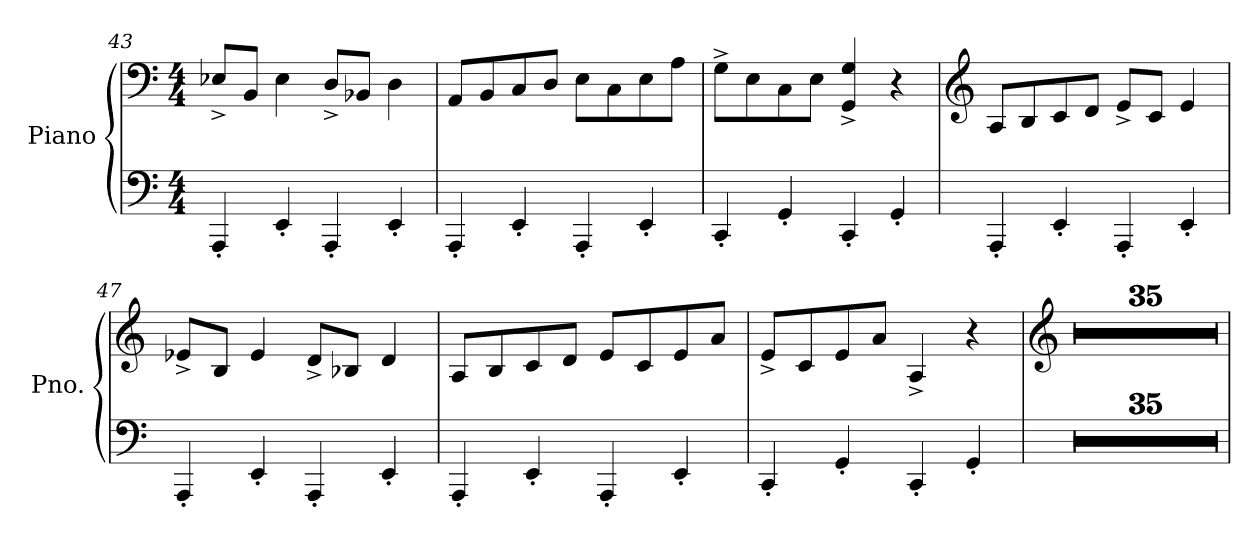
**kern	**kern
*part1	*part1
*staff2	*staff1
*I"Piano	*
*I'Pno.	*
*clefF4	*clefF4
*k[]	*k[]
*M4/4	*M4/4
=43	=43
4AAA'/	8E-X^/L
.	8BB/J
4EE'/	4E-\
4AAA'/	8D^/L
.	8BB-X/J
4EE'/	4D\
=44	=44
4AAA'/	8AA/L
.	8BB/
4EE'/	8C/
.	8D/J
4AAA'/	8E\L
.	8C\
4EE'/	8E\
.	8A\J
=45	=45
4CC'/	8G^\L
.	8E\
4GG'/	8C\
.	8E\J
4CC'/	4GG/^ 4G/^
4GG'/	4r
!!LO:LB:g=z
=46	=46
*	*clefG2
4AAA'/	8A/L
.	8B/
4EE'/	8c/
.	8d/J
4AAA'/	8e^/L
.	8c/J
4EE'/	4e/
=47	=47
4AAA'/	8e-X^/L
.	8B/J
4EE'/	4e-/
4AAA'/	8d^/L
.	8B-X/J
4EE'/	4d/
=48	=48
4AAA'/	8A/L
.	8B/
4EE'/	8c/
.	8d/J
4AAA'/	8e/L
.	8c/
4EE'/	8e/
.	8a/J
=49	=49
4CC'/	8e^/L
.	8c/
4GG'/	8e/
.	8a/J
4CC'/	4A^/
4GG'/	4r
=50	=50
*	*clefG2
1r	1r
=51	=51
1r	1r
=52	=52
1r	1r
=53	=53
1r	1r
=54	=54
1r	1r
!!LO:PB:g=z
=55	=55
1r	1r
=56	=56
1r	1r
=57	=57
1r	1r
=58	=58
1r	1r
=59	=59
1r	1r
=60	=60
1r	1r
=61	=61
1r	1r
=62	=62
1r	1r
=63	=63
1r	1r
=64	=64
1r	1r
=65	=65
1r	1r
=66	=66
1r	1r
=67	=67
1r	1r
=68	=68
1r	1r
=69	=69
1r	1r
=70	=70
1r	1r
=71	=71
1r	1r
=72	=72
1r	1r
=73	=73
1r	1r
!!LO:LB:g=z
=74	=74
1r	1r
=75	=75
1r	1r
=76	=76
1r	1r
=77	=77
1r	1r
=78	=78
1r	1r
=79	=79
1r	1r
=80	=80
1r	1r
=81	=81
1r	1r
=82	=82
1r	1r
=83	=83
1r	1r
=84	=84
1r	1r
=	=
*-	*-
